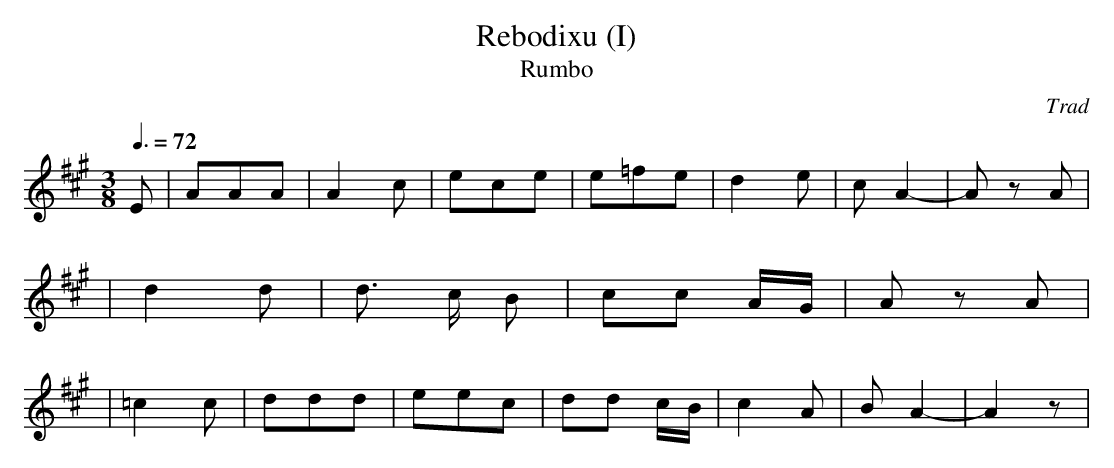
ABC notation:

X:1
T:Rebodixu (I)
T:Rumbo
C:Trad
M:3/8
L:1/8
Q:3/8=72
K:A
E|AAA|A2 c|ece|e=fe|d2 e|c A2-|A z A|
|d2 d|d3/2 c/ B|cc A/G/|A z A|
|=c2 c|ddd|eec|dd c/B/|c2 A|B A2-|A2 z|
